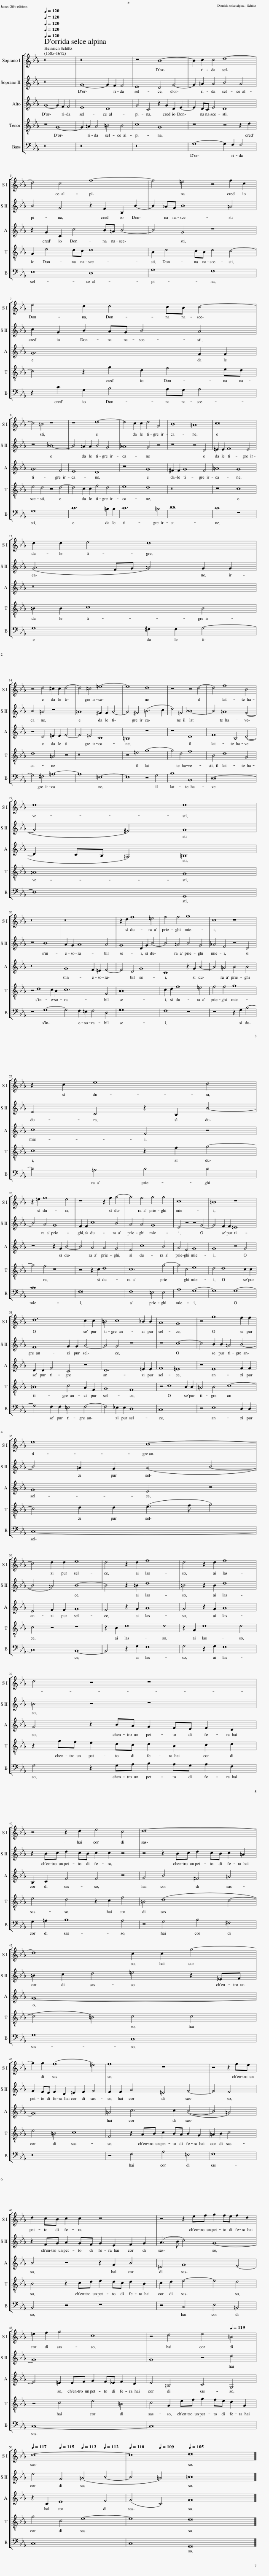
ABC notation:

X:1
%%score [ 1 2 3 4 5 ]
L:1/8
Q:1/4=120
M:none
I:linebreak $
K:Eb
V:1 treble
V:2 treble
V:3 treble
V:4 treble-8
V:5 bass
V:1
 z16 | z16 | z8 B8- | B2 c2 c4 d8- |$ d4 c4 f8- | %5
 f4 =e4 z4 f2 c2 |$ e4 d2 d4 cB c4- |$ c4 =B4 z8 | z8 d8- | d4 c2 c2 d4 G4 | %10
 B8 =A8 | c16 |$ d2 d2 e4 d8 |$ z4 d4 ^c2 c2 d4- | d4 ^c4 =e8- | %15
 e8 d8 | z8 z4 d4- | d4 f8 B4 |$ d8 d8 |$ z16 | %20
 z16 | z2 d2 f8 =e4 | f4 f4 g8 | c8 z8 |$ z2 c2 e8 d4 |$ %25
 z2 =e2 f8 e4 | z8 z2 f2 g4- | g4 f4 g4 g4 | c16 | =B8 z8 |$ %30
 d12 c2 c2 | =B4 c8 _B2 B2 | A8 G8 | z4 g8 f2 f2 |$ e8 c8- |$ %35
 c4 d2 d2 e8 | d4 z2 d2 f8 | d4 z2 d2 f8 |$ d4 z4 z8 |$ z4 z2 d2 e4 c4 | %40
 d16- |$ d8 c2 c2 g4- |$ g2 g2 (f8 =e4) | f8 z8 | z4 z2 fe |$ %45
 d2 cB c2 c2 z8 | z4 z2 ef g2 fe f2 d2 |$ =e2 f2 g4 c8 | z4 d4 e4[Q:1/4=119] =B4 |$[Q:1/4=117] c16-[Q:1/4=115][Q:1/4=113][Q:1/4=112] | %50
[Q:1/4=110] c8[Q:1/4=105] d16[Q:1/4=109] |] %51
V:2
 z16 | G8- G2 F2 F4 | E8 D4 G4- | G2 =A2 A4 B4 A4 |$ B4 G4 z2 F2 B,2 B2- | %5
 B2 _AG B8 =A4 |$ c2 G2 B2 AG B4 A4 |$ z8 _B8- | B4 =A2 A2 B4 G4 | _A8 G4 z4 | %10
 z8 z4 D4 | =E2 E2 F8 E4 |$ (G6 FG =A4) G2 G2 |$ B4 =A4 z8 | =A8 ^G2 G2 A4- | %15
 A4 ^G4 (=B6 c2 | d4) =G4 _B8- | B4 =A8 (G4- |$ G4 ^F4) G8 |$ z8 B8 | %20
 A2 G2 A8 A4 | G8 D2 G2 B4- | B4 =A4 B4 G4 | _A4 F4 z4 D4 |$ E4 C4 z2 B,2 B4- |$ %25
 B4 A4 G8 | F2 F2 c8 B4 | A4 A4 G8 | E4 z4 z4 G4- | G4 F2 F2 =E8 |$ %30
 F8 G2 G2 A4- | A4 G4 z8 | z8 c8- | c4 B2 B2 =A4 B4- |$ B4 =A2 G2 (A4 B4- |$ %35
 B4 =A4) B8- | B4 z2 =B2 d8 | =B4 z2 B2 d8 |$ =B4 z4 z8 |$ z2 Bc d2 cB c2 c2 z4 | %40
 z4 z2 Bc d2 cB c2 =A2 |$ =B2 c2 d4 =e4 z2 _EF |$ G2 FE F2 D2 =E2 F2 G4 | F2 F2 A4 =E4 G4- | G4 F4 |$ %45
 z2 FG A2 GF G2 E2 F2 G2 | (A3 B c4) G8- |$ G16 | G8 z4 d4 |$ e4 G4 (=A4 B4- | %50
 B4 =A4) =B16 |] %51
V:3
 G8- G2 F2 F4 | E8 D8 | G4 C4 z2 G2 D2 E2- | E2 DC E4 D8 |$ z2 G2 C2 c4 B=A B4- | %5
 B4 G4 z8 |$ G12 F2 F2 |$ G12 F4 | E8 D8 | z8 G8 | %10
 ^F2 F2 G8 F4 | =A8 G8 |$ z16 |$ z4 D4 =E2 E2 F4- | F4 =E4 C8 | %15
 =B,8 z8 | z8 D8 | F8 B,4 (D4- |$ D2 CB, =A,4) =B,8 |$ z16 | %20
 G8 F2 =E2 F4- | F4 D4 G8 | C8 z2 G2 B4- | B4 =A4 B4 B4 |$ c8 F4 z4 |$ %25
 z8 z2 G2 B4- | B4 A4 A4 G4 | F4 c8 B4 | A4 F4 G8 | G8 z4 G4 |$ %30
 D2 D2 F4 C4 z4 | D12 =E2 E2 | F8 =E8 | z4 E8 F2 F2 |$ G8 E4 z4 |$ %35
 E4 F2 F2 G8 | F4 z2 G2 A8 | G4 z2 G2 A8 |$ G4 z2 BA G2 FE F2 D2 |$ B,2 C2 F4 F4 z4 | %40
 G4 B4 ^F4 =A4 |$ G16- |$ G16 | =A4 c6 c2 (B4- | B4 =A4) |$ %45
 B4 z4 z2 G2 B4 | =E4 G8 F4- |$ F4 =E2 EF G2 F_E F2 D2 | E4 =B,4 C4 G,4 |$ z2 C2 E8 F4 | %50
 (G4 C4) G16 |] %51
V:4
 z8 G8- | G2 =A2 A4 =B4 B4 | c8 G8 | z8 z4 z2 d2 |$ G2 e4 dc d8 | %5
 B2 d4 cB d4 c4- |$ c4 z2 g2 d2 f4 ed |$ e4 d4 z4 d4- | d4 c2 c2 f4 d4 | e8 d8 | %10
 z16 | z8 c8 |$ =B2 B2 c8 B4 |$ d8 =A4 z4 | z16 | %15
 z4 =e4 g8- | g4 d4 f8 | B4 d8 G4 |$ =A8 G8 |$ z4 d8 c2 B2 | %20
 c12 F4 | B16 | c2 d2 f8 =e4 | f4 f4 g8 |$ c8 z2 f2 g4- |$ %25
 g4 f4 z8 | z4 z2 c2 d8 | c12 g4- | g4 c4 e8 | d4 d8 c2 c2 |$ %30
 =B8 c4 A2 F2 | G8 F8 | z4 c8 B2 B2 | =A4 B4 c8- |$ c4 d2 d2 (e3 f g4) |$ %35
 c4 z4 z8 | z2 B2 d8 d4 | z2 G2 d8 d4 |$ z2 gf e2 dc d2 B2 c2 d2 |$ e4 d4 z2 c2 f4 | %40
 =B4 (d8 c4- |$ c4 =B4) c4 c4 |$ e4 =B4 c8 | F4 z2 AB c2 BA B2 G2 | =A2 B2 c4 |$ %45
 B4 z2 cd e2 dc d2 B2 | c2 d2 e4- e4 d4 |$ z4 c4 e4 =B4 | c4 G2 ef g2 fe d2 G2 |$ g4 c4 e8- | %50
 e8 d16 |] %51
V:5
 z16 | z16 | z16 | G,8- G,2 F,2 F,4 |$ E,8 D,8 | %5
 G,8 F,8 |$ z2 C2 G,2 B,4 A,G, A,4 |$ G,16 | C12 =B,2 B,2 | C12 =B,4 | %10
 D16 | C8 z8 |$ G,8 ^F,2 F,2 G,4- |$ G,4 ^F,4 =A,8- | A,8 =E,8- | %15
 E,8 z4 G,4 | B,8 B,,8 | D,16- |$ D,8 G,,8 |$ z8 G,8- | %20
 G,4 F,2 =E,2 F,4 D,4 | G,16 | F,8 z8 | z8 z2 G,2 B,4- |$ B,4 =A,4 B,4 B,4 |$ %25
 C16 | F,16 | F,8 =E,4 E,4 | A,8 G,8- | G,8 G,8- |$ %30
 G,4 F,2 F,2 =E,4 F,4- | F,4 _E,2 E,2 D,8 | C,16 | z4 E,8 D,2 D,2 |$ C,16- |$ %35
 C,8 B,,8- | B,,4 z2 G,2 F,8 | G,4 z2 G,2 F,8 |$ G,4 z2 G,A, B,2 A,G, A,2 F,2 |$ G,2 =A,2 B,8 A,4 | %40
 z4 G,4 B,4 ^F,4 |$ G,8 C,8 |$ z16 | z4 F,4 A,4 =E,4 | F,8 |$ %45
 B,,4 z4 z8 | z4 C,4 E,4 =B,,4 |$ C,16- | C,16 |$ C,16 | %50
 C,8 G,,16 |] %51
